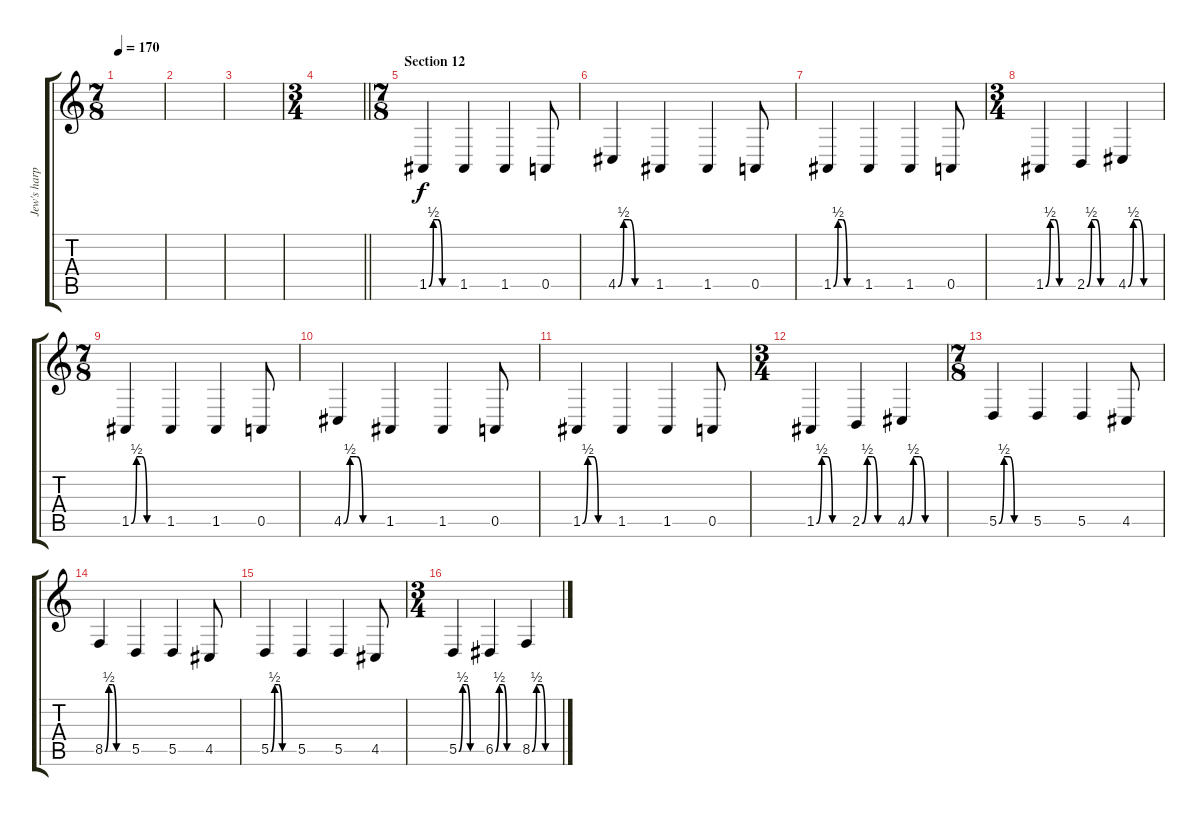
\track ("Jew's harp" "Jew's harp") {instrument shamisen}
\staff {score tabs}
\tuning (E4 B3 G3 D3 A2 E2) {hide}
\ts (7 8)
\tempo 170
\clef g2
\ks c
|
|
|
\ts (3 4)
\barLineRight lightlight
|
\ts (7 8)
\section ("" "Section 12")
1.5{be (custom 0 0 10 2 20 2 30 0 60 0)}.4 1.5.4 1.5.4 0.5.8 |
4.5{be (custom 0 0 10 2 20 2 30 0 60 0)}.4 1.5.4 1.5.4 0.5.8 |
1.5{be (custom 0 0 10 2 20 2 30 0 60 0)}.4 1.5.4 1.5.4 0.5.8 |
\ts (3 4)
1.5{be (custom 0 0 10 2 20 2 30 0 60 0)}.4 2.5{be (custom 0 0 10 2 20 2 30 0 60 0)}.4 4.5{be (custom 0 0 10 2 20 2 30 0 60 0)}.4 |
\ts (7 8)
1.5{be (custom 0 0 10 2 20 2 30 0 60 0)}.4 1.5.4 1.5.4 0.5.8 |
4.5{be (custom 0 0 10 2 20 2 30 0 60 0)}.4 1.5.4 1.5.4 0.5.8 |
1.5{be (custom 0 0 10 2 20 2 30 0 60 0)}.4 1.5.4 1.5.4 0.5.8 |
\ts (3 4)
1.5{be (custom 0 0 10 2 20 2 30 0 60 0)}.4 2.5{be (custom 0 0 10 2 20 2 30 0 60 0)}.4 4.5{be (custom 0 0 10 2 20 2 30 0 60 0)}.4 |
\ts (7 8)
5.5{be (custom 0 0 10 2 20 2 30 0 60 0)}.4 5.5.4 5.5.4 4.5.8 |
8.5{be (custom 0 0 10 2 20 2 30 0 60 0)}.4 5.5.4 5.5.4 4.5.8 |
5.5{be (custom 0 0 10 2 20 2 30 0 60 0)}.4 5.5.4 5.5.4 4.5.8 |
\ts (3 4)
5.5{be (custom 0 0 10 2 20 2 30 0 60 0)}.4 6.5{be (custom 0 0 10 2 20 2 30 0 60 0)}.4 8.5{be (custom 0 0 10 2 20 2 30 0 60 0)}.4
